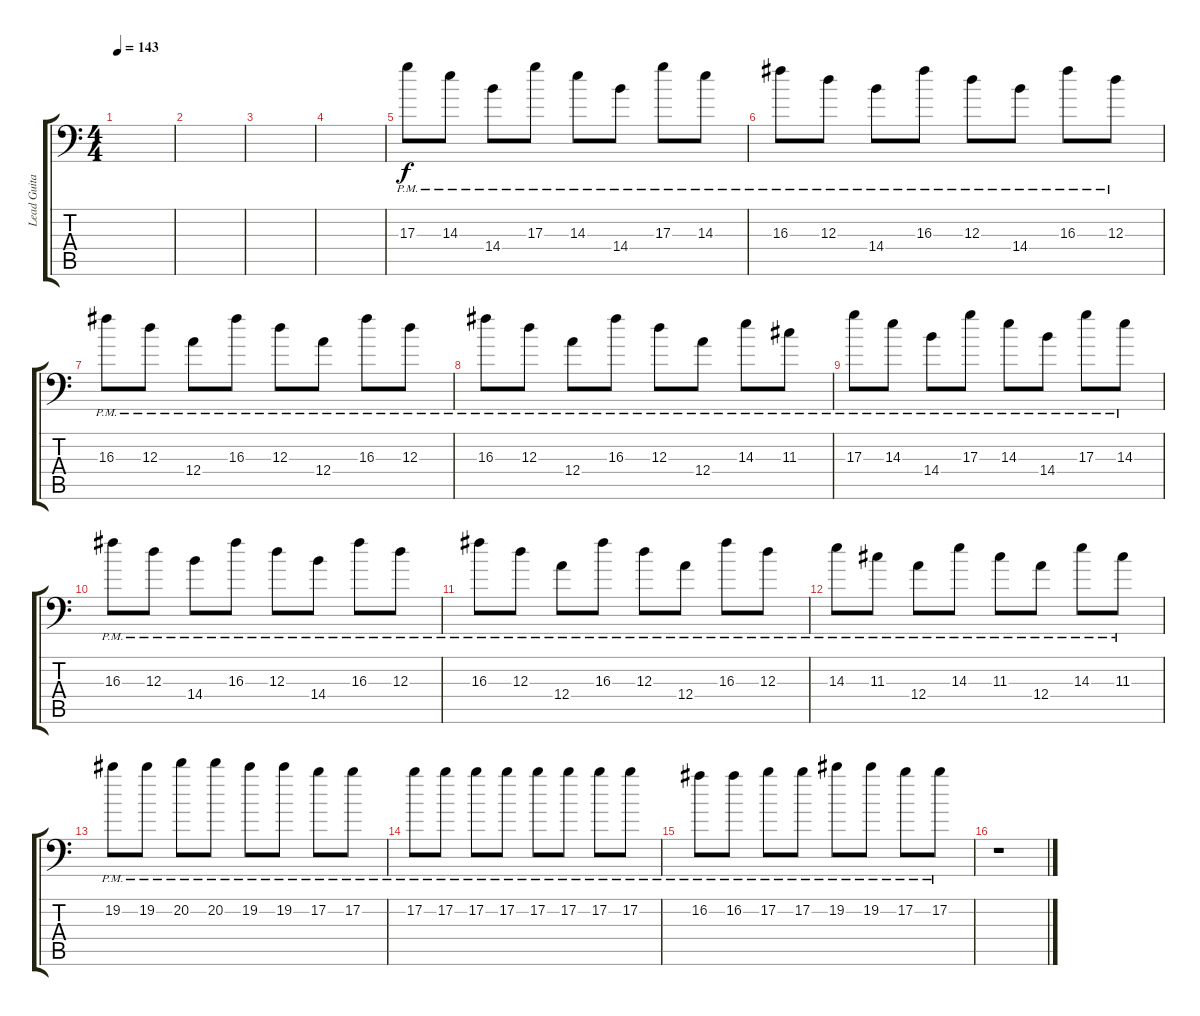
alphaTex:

\track ("Lead Guitar" "Lead Guita") {instrument distortionguitar}
\staff {score tabs}
\tuning (B3 Gb3 D3 A2 E2 A1) {hide}
\ts (4 4)
\tempo 143
\clef f4
\ks c
|
|
|
|
17.3{pm}.8 14.3{pm}.8 14.4{pm}.8 17.3{pm}.8 14.3{pm}.8 14.4{pm}.8 17.3{pm}.8 14.3{pm}.8 |
16.3{pm}.8 12.3{pm}.8 14.4{pm}.8 16.3{pm}.8 12.3{pm}.8 14.4{pm}.8 16.3{pm}.8 12.3{pm}.8 |
16.3{pm}.8 12.3{pm}.8 12.4{pm}.8 16.3{pm}.8 12.3{pm}.8 12.4{pm}.8 16.3{pm}.8 12.3{pm}.8 |
16.3{pm}.8 12.3{pm}.8 12.4{pm}.8 16.3{pm}.8 12.3{pm}.8 12.4{pm}.8 14.3{pm}.8 11.3{pm}.8 |
17.3{pm}.8 14.3{pm}.8 14.4{pm}.8 17.3{pm}.8 14.3{pm}.8 14.4{pm}.8 17.3{pm}.8 14.3{pm}.8 |
16.3{pm}.8 12.3{pm}.8 14.4{pm}.8 16.3{pm}.8 12.3{pm}.8 14.4{pm}.8 16.3{pm}.8 12.3{pm}.8 |
16.3{pm}.8 12.3{pm}.8 12.4{pm}.8 16.3{pm}.8 12.3{pm}.8 12.4{pm}.8 16.3{pm}.8 12.3{pm}.8 |
14.3{pm}.8 11.3{pm}.8 12.4{pm}.8 14.3{pm}.8 11.3{pm}.8 12.4{pm}.8 14.3{pm}.8 11.3{pm}.8 |
19.2{pm}.8 19.2{pm}.8 20.2{pm}.8 20.2{pm}.8 19.2{pm}.8 19.2{pm}.8 17.2{pm}.8 17.2{pm}.8 |
17.2{pm}.8 17.2{pm}.8 17.2{pm}.8 17.2{pm}.8 17.2{pm}.8 17.2{pm}.8 17.2{pm}.8 17.2{pm}.8 |
16.2{pm}.8 16.2{pm}.8 17.2{pm}.8 17.2{pm}.8 19.2{pm}.8 19.2{pm}.8 17.2{pm}.8 17.2{pm}.8 |
r.1
